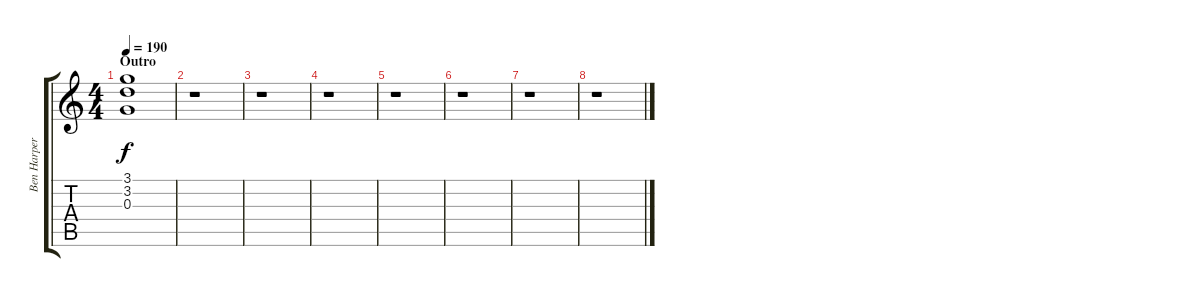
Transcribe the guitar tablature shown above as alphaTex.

\track ("Ben Harper (Lead Acoustic)" "Ben Harper") {instrument acousticguitarsteel}
\staff {score tabs}
\tuning (E4 B3 G3 D3 A2 E2) {hide}
\ts (4 4)
\section ("" "Outro")
\tempo 190
\clef g2
\ks c
(3.1 3.2 0.3).1{dy f} |
r.1 |
r.1 |
r.1 |
r.1 |
r.1 |
r.1 |
r.1
